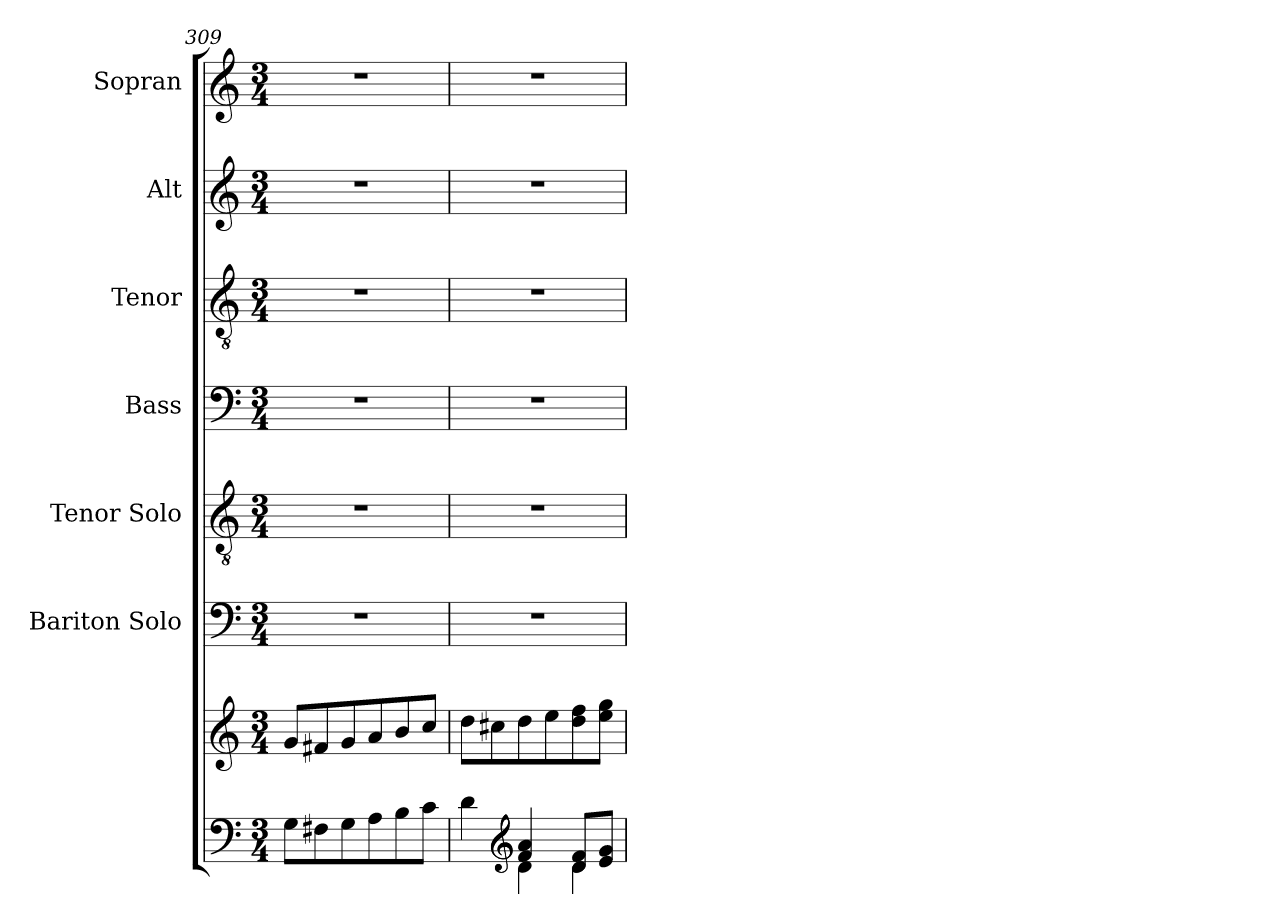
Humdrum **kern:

**kern	**kern	**kern	**kern	**kern	**kern	**kern	**kern
*part7	*part7	*part6	*part5	*part4	*part3	*part2	*part1
*staff8	*staff7	*staff6	*staff5	*staff4	*staff3	*staff2	*staff1
*	*	*I"Bariton Solo	*I"Tenor Solo	*I"Bass	*I"Tenor	*I"Alt	*I"Sopran
*	*	*	*	*I'B.	*I'T.	*I'A.	*I'S.
*clefF4	*clefG2	*clefF4	*clefGv2	*clefF4	*clefGv2	*clefG2	*clefG2
*k[]	*k[]	*k[]	*k[]	*k[]	*k[]	*k[]	*k[]
*C:	*C:	*C:	*C:	*C:	*C:	*C:	*C:
*M3/4	*M3/4	*M3/4	*M3/4	*M3/4	*M3/4	*M3/4	*M3/4
=309	=309	=309	=309	=309	=309	=309	=309
8G\L	8g/L	2.r	2.r	2.r	2.r	2.r	2.r
8F#X\	8f#X/	.	.	.	.	.	.
8G\	8g/	.	.	.	.	.	.
8A\	8a/	.	.	.	.	.	.
8B\	8b/	.	.	.	.	.	.
8c\J	8cc/J	.	.	.	.	.	.
=310	=310	=310	=310	=310	=310	=310	=310
*^	*	*	*	*	*	*	*
4d\	4ryy	8dd\L	2.r	2.r	2.r	2.r	2.r	2.r
.	.	8cc#X\	.	.	.	.	.	.
*clefG2	*	*	*	*	*	*	*	*
4f/ 4a/	4d\	8dd\	.	.	.	.	.	.
.	.	8ee\	.	.	.	.	.	.
8d/ 8f/L	4d\	8dd\ 8ff\	.	.	.	.	.	.
8e/ 8g/J	.	8ee\ 8gg\J	.	.	.	.	.	.
*v	*v	*	*	*	*	*	*	*
=	=	=	=	=	=	=	=
*-	*-	*-	*-	*-	*-	*-	*-
